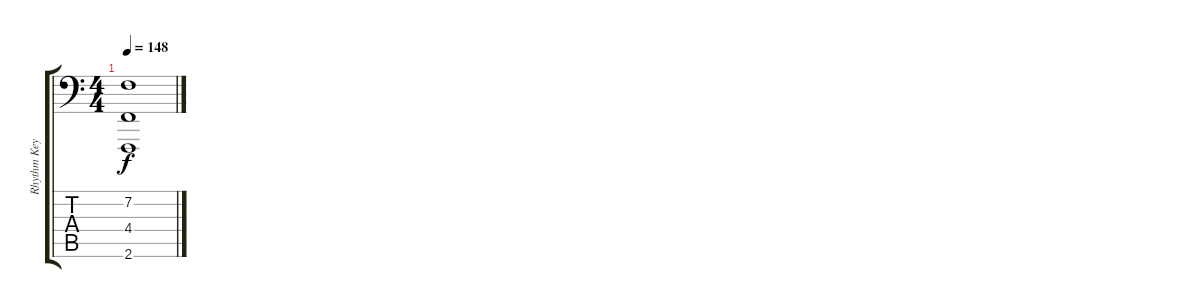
\track ("Rhythm Keyboard" "Rhythm Key") {instrument stringensemble1}
\staff {score tabs}
\tuning (Eb3 Bb2 Gb2 Db2 Ab1 Eb1) {hide}
\ts (4 4)
\tempo 148
\clef f4
\ks c
(7.2{t} 4.4{t} 2.6{t}).1{dy f}
